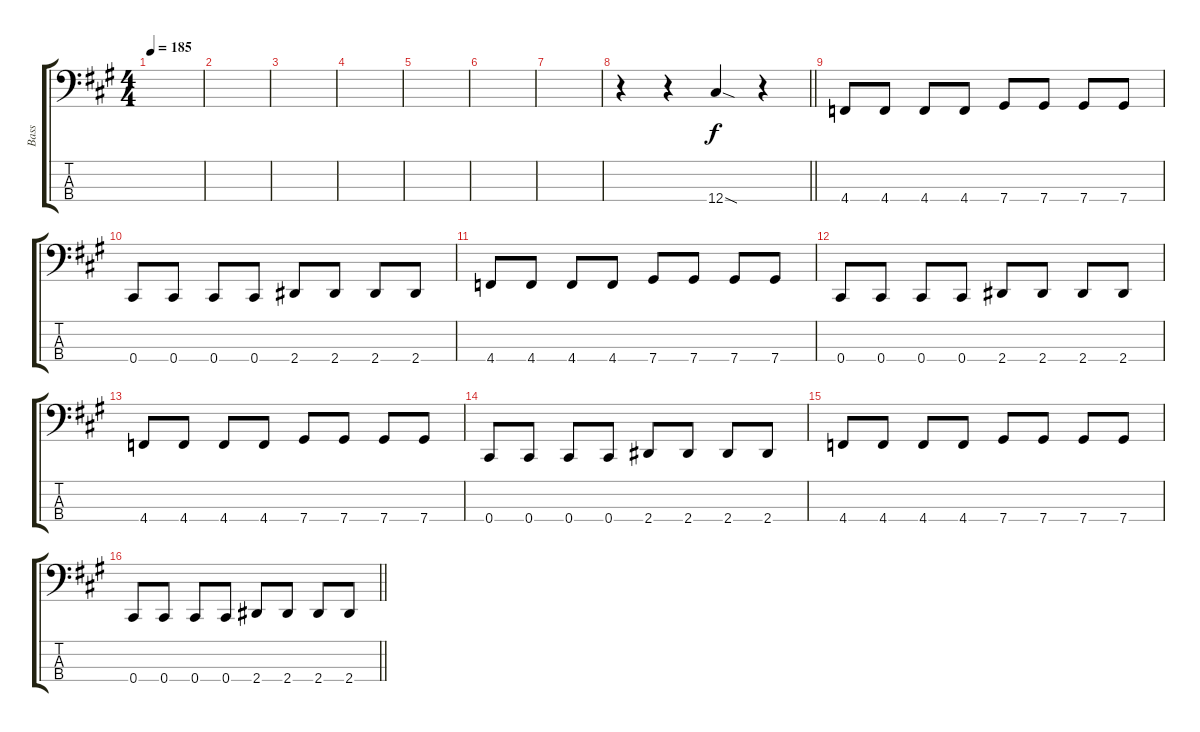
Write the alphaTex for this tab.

\track ("Bass" "Bass") {instrument electricbasspick}
\staff {score tabs}
\tuning (Gb2 Db2 Ab1 Db1) {hide}
\ts (4 4)
\tempo 185
\clef f4
\ks a
|
|
|
|
|
|
|
\barLineRight lightlight
r.4 r.4 12.4{sod}.4 r.4 |
4.4.8 4.4.8 4.4.8 4.4.8 7.4.8 7.4.8 7.4.8 7.4.8 |
0.4.8 0.4.8 0.4.8 0.4.8 2.4.8 2.4.8 2.4.8 2.4.8 |
4.4.8 4.4.8 4.4.8 4.4.8 7.4.8 7.4.8 7.4.8 7.4.8 |
0.4.8 0.4.8 0.4.8 0.4.8 2.4.8 2.4.8 2.4.8 2.4.8 |
4.4.8 4.4.8 4.4.8 4.4.8 7.4.8 7.4.8 7.4.8 7.4.8 |
0.4.8 0.4.8 0.4.8 0.4.8 2.4.8 2.4.8 2.4.8 2.4.8 |
4.4.8 4.4.8 4.4.8 4.4.8 7.4.8 7.4.8 7.4.8 7.4.8 |
\barLineRight lightlight
0.4.8 0.4.8 0.4.8 0.4.8 2.4.8 2.4.8 2.4.8 2.4.8
